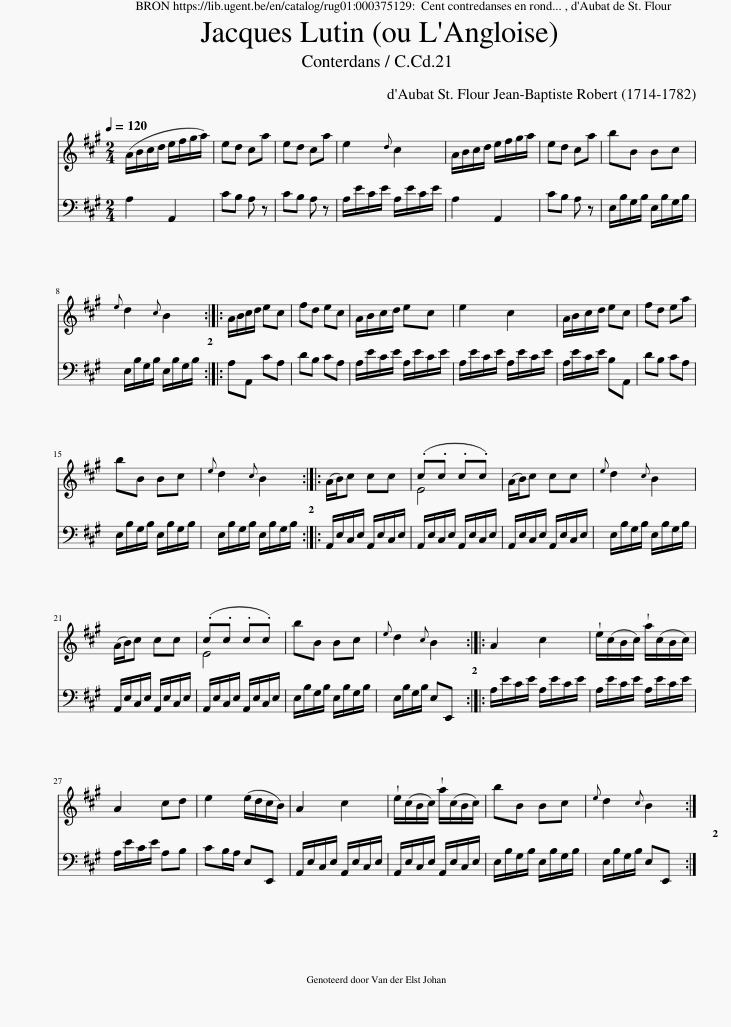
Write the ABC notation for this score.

X:1
%%score ( 1 2 ) 3
L:1/8
Q:1/4=120
M:2/4
I:linebreak $
K:A
V:1 treble
V:2 treble
V:3 bass
V:1
 (A/B/c/d/ e/f/g/a/) | ed ca | ed ca | e2{d} c2 | A/B/c/d/ e/f/g/a/ | %5
 ed ca | bB Bc |${e} d2{c} B2 :: A/B/c/d/ ec | fd ec | %10
 A/B/c/d/ ec | e2 c2 | A/B/c/d/ ec | fd ea |$ bB Bc | %15
{e} d2{c} B2 :: (A/B/)c cc | (.c.c .c.c) | (A/B/)c cc |{e} d2{c} B2 |$ %20
 (A/B/)c cc | (.c.c .c.c) | bB Bc |{e} d2{c} B2 :: A2 c2 | %25
 !wedge!e/(c/B/c/) !wedge!a/(c/B/c/) |$ A2 cd | e2 (e/d/c/B/) | A2 c2 | !wedge!e/(c/B/c/) !wedge!a/(c/B/c/) | %30
 bB Bc |{e} d2{c} B2 :| %32
V:2
 x4 | x4 | x4 | x4 | x4 | %5
 x4 | x4 |$ x4 :: x4 | x4 | %10
 x4 | x4 | x4 | x4 |$ x4 | %15
 x4 :: x4 | E4 | x4 | x4 |$ %20
 x4 | E4 | x4 | x4 :: x4 | %25
 x4 |$ x4 | x4 | x4 | x4 | %30
 x4 | x4 :| %32
V:3
 A,2 A,,2 | CB, A, z | CB, A, z | A,/E/C/E/ A,/E/C/E/ | A,2 A,,2 | %5
 CB, A, z | E,/B,/G,/B,/ E,/B,/G,/B,/ |$ E,/B,/G,/B,/ E,/B,/G,/B,/ :: A,A,, CA, | DB, CA, | %10
 A,/E/C/E/ A,/E/C/E/ | A,/E/C/E/ A,/E/C/E/ | A,/E/C/E/ B,A,, | DB, CA, |$ E,/B,/G,/B,/ E,/B,/G,/B,/ | %15
 E,/B,/G,/B,/ E,/B,/G,/B,/ :: A,,/E,/C,/E,/ A,,/E,/C,/E,/ | A,,/E,/C,/E,/ A,,/E,/C,/E,/ | A,,/E,/C,/E,/ A,,/E,/C,/E,/ | E,/B,/G,/B,/ E,/B,/G,/B,/ |$ %20
 A,,/E,/C,/E,/ A,,/E,/C,/E,/ | A,,/E,/C,/E,/ A,,/E,/C,/E,/ | E,/B,/G,/B,/ E,/B,/G,/B,/ | E,/B,/G,/B,/ E,E,, :: A,/E/C/E/ A,/E/C/E/ | %25
 A,/E/C/E/ A,/E/C/E/ |$ A,/E/C/E/ A,B, | CB,/A,/ E,E,, | A,,/E,/C,/E,/ A,,/E,/C,/E,/ | A,,/E,/C,/E,/ A,,/E,/C,/E,/ | %30
 E,/B,/G,/B,/ E,/B,/G,/B,/ | E,/B,/G,/B,/ E,E,, :| %32
